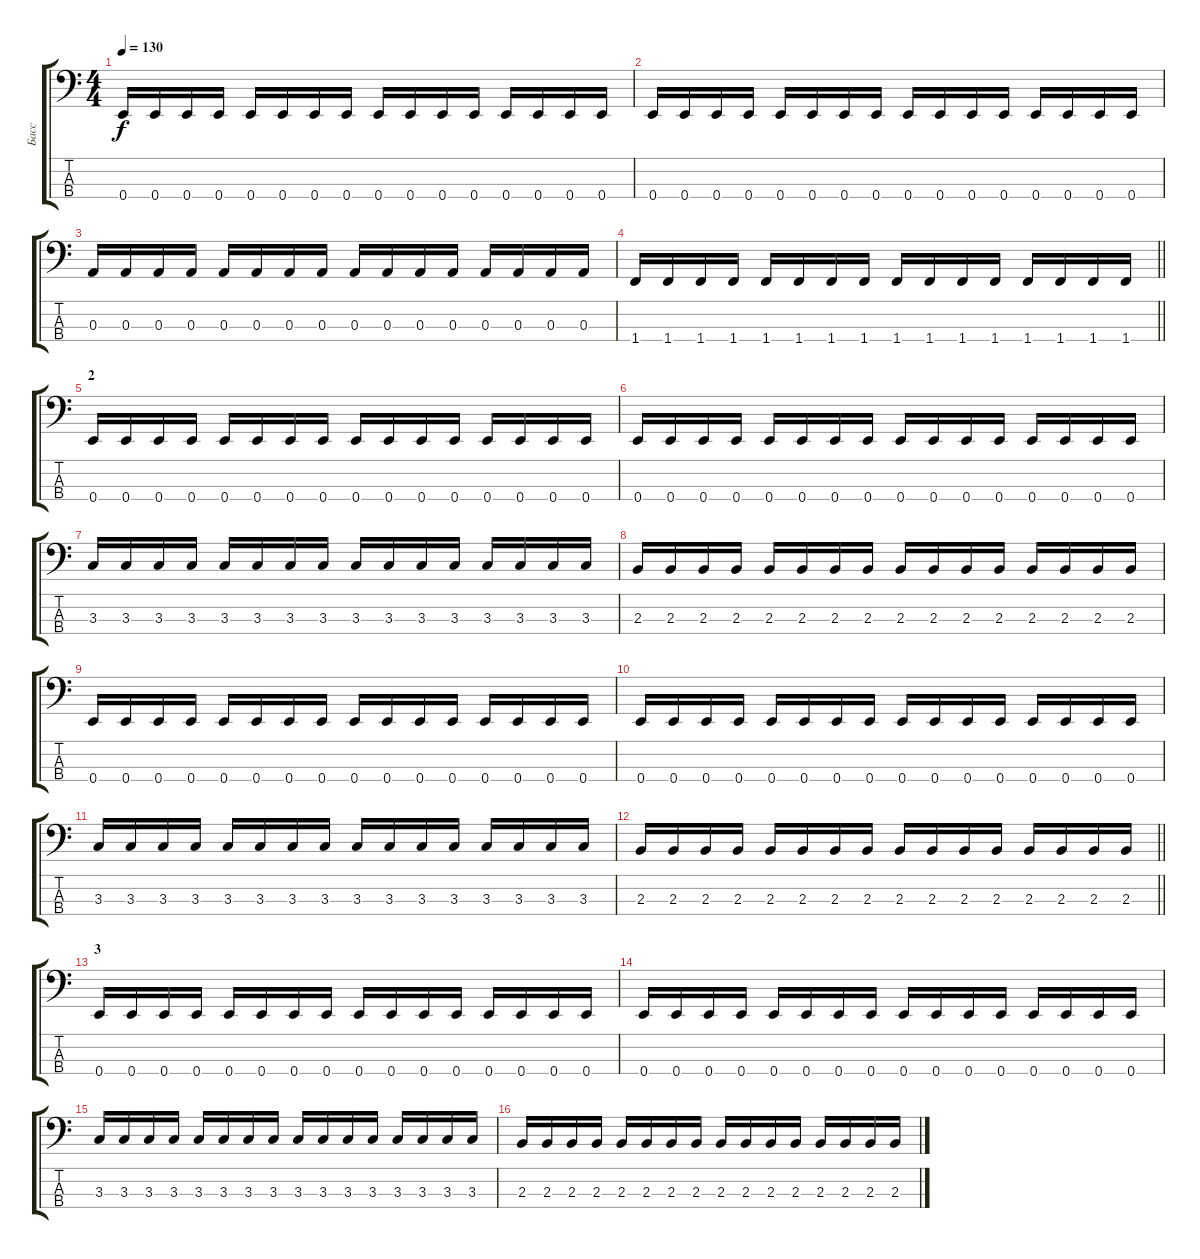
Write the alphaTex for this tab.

\track ("Басс" "Басс") {instrument electricbasspick}
\staff {score tabs}
\tuning (G2 D2 A1 E1) {hide}
\ts (4 4)
\tempo 130
\clef f4
\ks c
0.4.16{dy f} 0.4.16 0.4.16 0.4.16 0.4.16 0.4.16 0.4.16 0.4.16 0.4.16 0.4.16 0.4.16 0.4.16 0.4.16 0.4.16 0.4.16 0.4.16 |
0.4.16 0.4.16 0.4.16 0.4.16 0.4.16 0.4.16 0.4.16 0.4.16 0.4.16 0.4.16 0.4.16 0.4.16 0.4.16 0.4.16 0.4.16 0.4.16 |
0.3.16 0.3.16 0.3.16 0.3.16 0.3.16 0.3.16 0.3.16 0.3.16 0.3.16 0.3.16 0.3.16 0.3.16 0.3.16 0.3.16 0.3.16 0.3.16 |
\barLineRight lightlight
1.4.16 1.4.16 1.4.16 1.4.16 1.4.16 1.4.16 1.4.16 1.4.16 1.4.16 1.4.16 1.4.16 1.4.16 1.4.16 1.4.16 1.4.16 1.4.16 |
\section ("" "2")
0.4.16 0.4.16 0.4.16 0.4.16 0.4.16 0.4.16 0.4.16 0.4.16 0.4.16 0.4.16 0.4.16 0.4.16 0.4.16 0.4.16 0.4.16 0.4.16 |
0.4.16 0.4.16 0.4.16 0.4.16 0.4.16 0.4.16 0.4.16 0.4.16 0.4.16 0.4.16 0.4.16 0.4.16 0.4.16 0.4.16 0.4.16 0.4.16 |
3.3.16 3.3.16 3.3.16 3.3.16 3.3.16 3.3.16 3.3.16 3.3.16 3.3.16 3.3.16 3.3.16 3.3.16 3.3.16 3.3.16 3.3.16 3.3.16 |
2.3.16 2.3.16 2.3.16 2.3.16 2.3.16 2.3.16 2.3.16 2.3.16 2.3.16 2.3.16 2.3.16 2.3.16 2.3.16 2.3.16 2.3.16 2.3.16 |
0.4.16 0.4.16 0.4.16 0.4.16 0.4.16 0.4.16 0.4.16 0.4.16 0.4.16 0.4.16 0.4.16 0.4.16 0.4.16 0.4.16 0.4.16 0.4.16 |
0.4.16 0.4.16 0.4.16 0.4.16 0.4.16 0.4.16 0.4.16 0.4.16 0.4.16 0.4.16 0.4.16 0.4.16 0.4.16 0.4.16 0.4.16 0.4.16 |
3.3.16 3.3.16 3.3.16 3.3.16 3.3.16 3.3.16 3.3.16 3.3.16 3.3.16 3.3.16 3.3.16 3.3.16 3.3.16 3.3.16 3.3.16 3.3.16 |
\barLineRight lightlight
2.3.16 2.3.16 2.3.16 2.3.16 2.3.16 2.3.16 2.3.16 2.3.16 2.3.16 2.3.16 2.3.16 2.3.16 2.3.16 2.3.16 2.3.16 2.3.16 |
\section ("" "3")
0.4.16 0.4.16 0.4.16 0.4.16 0.4.16 0.4.16 0.4.16 0.4.16 0.4.16 0.4.16 0.4.16 0.4.16 0.4.16 0.4.16 0.4.16 0.4.16 |
0.4.16 0.4.16 0.4.16 0.4.16 0.4.16 0.4.16 0.4.16 0.4.16 0.4.16 0.4.16 0.4.16 0.4.16 0.4.16 0.4.16 0.4.16 0.4.16 |
3.3.16 3.3.16 3.3.16 3.3.16 3.3.16 3.3.16 3.3.16 3.3.16 3.3.16 3.3.16 3.3.16 3.3.16 3.3.16 3.3.16 3.3.16 3.3.16 |
2.3.16 2.3.16 2.3.16 2.3.16 2.3.16 2.3.16 2.3.16 2.3.16 2.3.16 2.3.16 2.3.16 2.3.16 2.3.16 2.3.16 2.3.16 2.3.16
